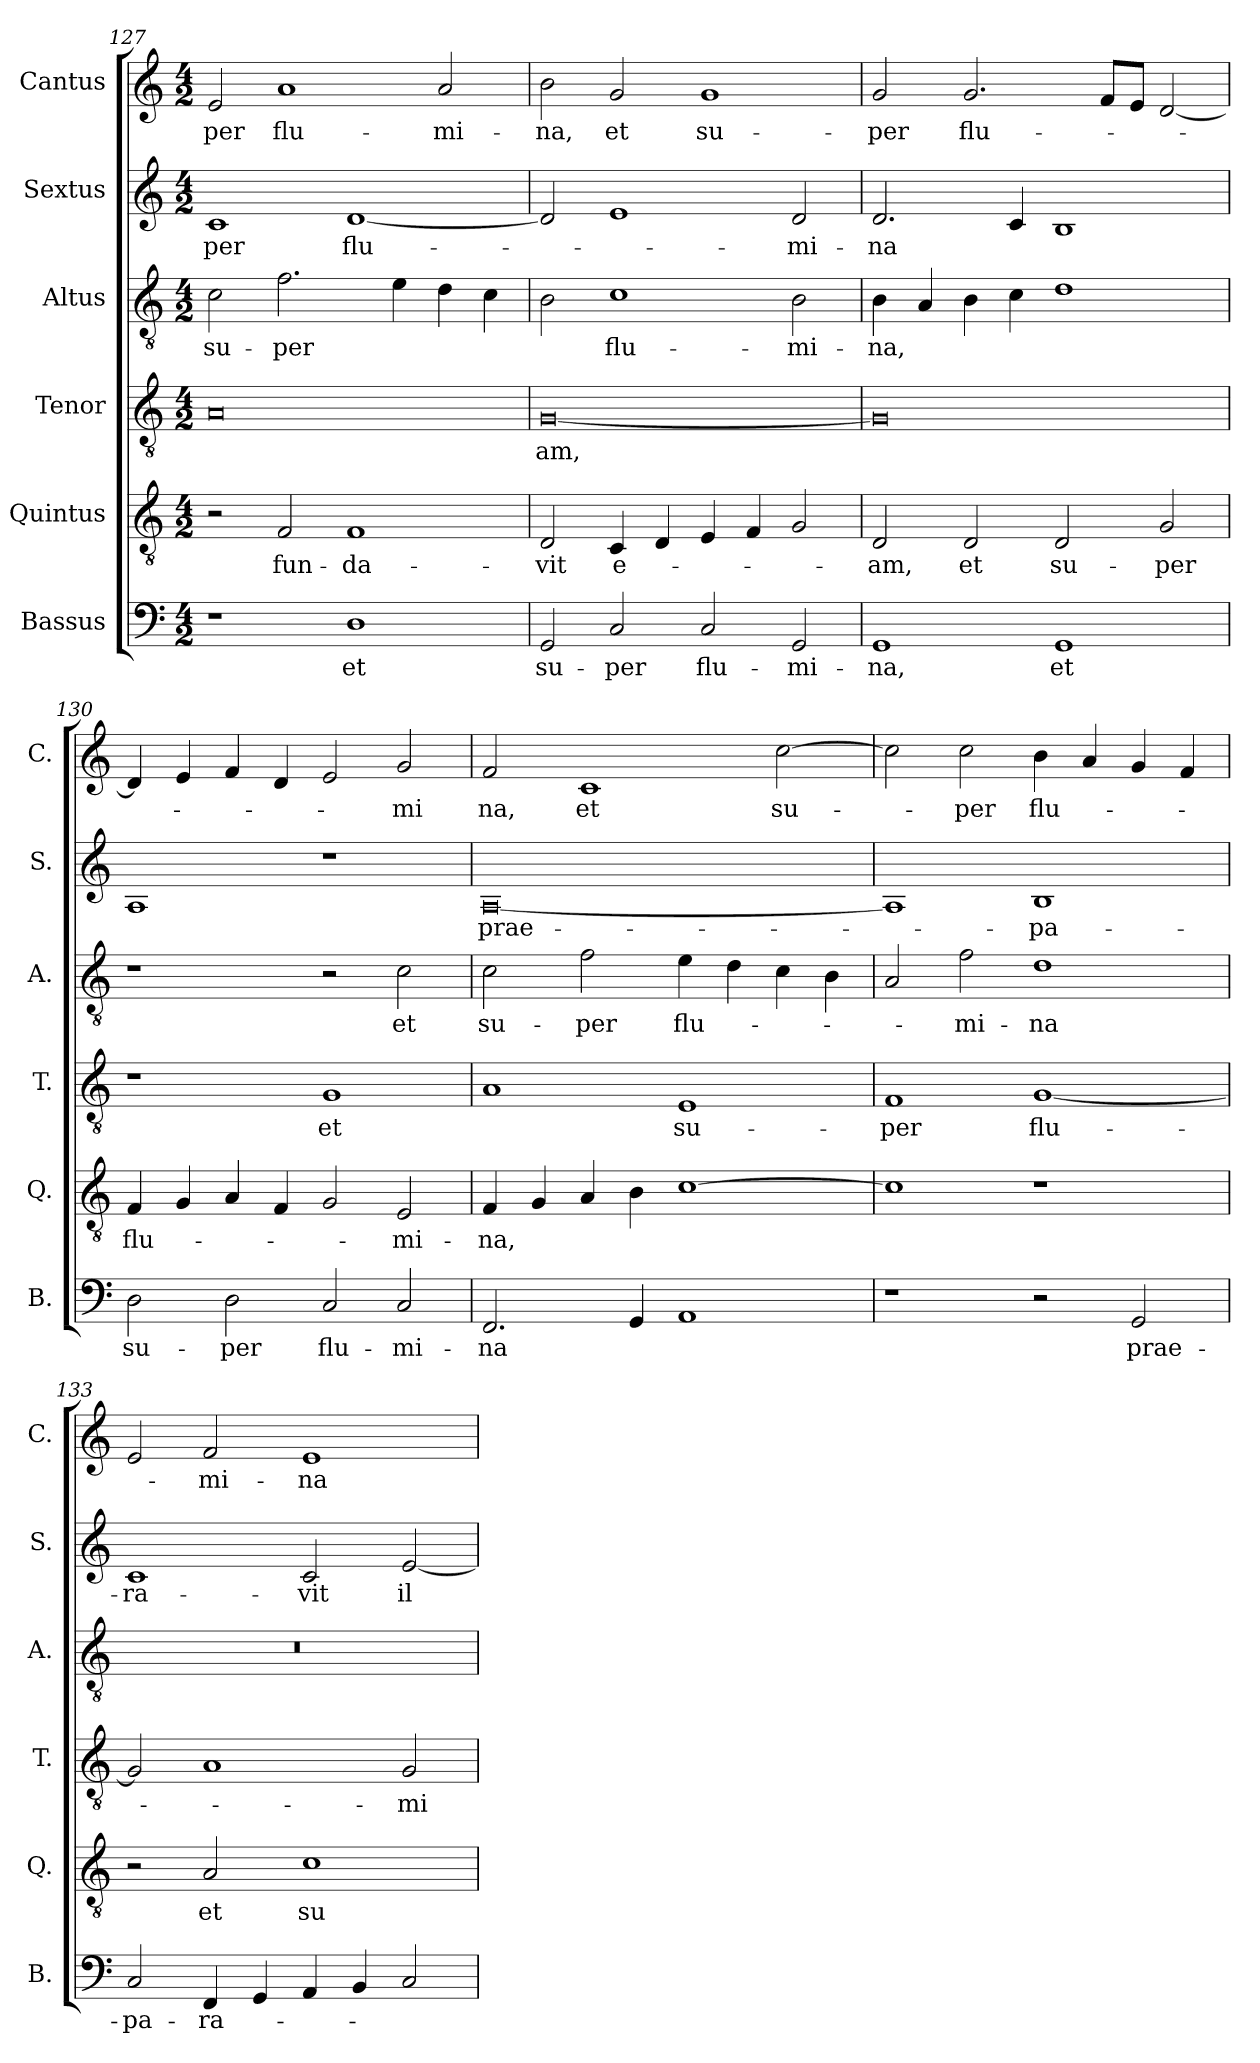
**kern	**text	**kern	**text	**kern	**text	**kern	**text	**kern	**text	**kern	**text
*part6	*part6	*part5	*part5	*part4	*part4	*part3	*part3	*part2	*part2	*part1	*part1
*staff6	*staff6	*staff5	*staff5	*staff4	*staff4	*staff3	*staff3	*staff2	*staff2	*staff1	*staff1
*I"Bassus	*	*I"Quintus	*	*I"Tenor	*	*I"Altus	*	*I"Sextus	*	*I"Cantus	*
*I'B.	*	*I'Q.	*	*I'T.	*	*I'A.	*	*I'S.	*	*I'C.	*
*clefF4	*	*clefGv2	*	*clefGv2	*	*clefGv2	*	*clefG2	*	*clefG2	*
*k[]	*	*k[]	*	*k[]	*	*k[]	*	*k[]	*	*k[]	*
*M4/2	*	*M4/2	*	*M4/2	*	*M4/2	*	*M4/2	*	*M4/2	*
=127	=127	=127	=127	=127	=127	=127	=127	=127	=127	=127	=127
1r	.	2r	.	0A	.	2c\	su-	1c	-per	2e/	-per
.	.	2F/	fun-	.	.	2.f\	-per	.	.	1a	flu-
1D	et	1F	-da-	.	.	.	.	[1d	flu-	.	.
.	.	.	.	.	.	4e\	.	.	.	.	.
.	.	.	.	.	.	4d\	.	.	.	2a/	-mi-
.	.	.	.	.	.	4c\	.	.	.	.	.
=128	=128	=128	=128	=128	=128	=128	=128	=128	=128	=128	=128
2GG/	su-	2D/	-vit	[0G	-am,	2B\	.	2d/]	.	2b\	-na,
2C/	-per	4C/	e-	.	.	1c	flu-	1e	.	2g/	et
.	.	4D/	.	.	.	.	.	.	.	.	.
2C/	flu-	4E/	.	.	.	.	.	.	.	1g	su-
.	.	4F/	.	.	.	.	.	.	.	.	.
2GG/	-mi-	2G/	.	.	.	2B\	-mi-	2d/	-mi-	.	.
!!LO:LB:g=z
=129	=129	=129	=129	=129	=129	=129	=129	=129	=129	=129	=129
1GG	-na,	2D/	-am,	0G]	.	4B\	-na,	2.d/	-na	2g/	-per
.	.	.	.	.	.	4A/	.	.	.	.	.
.	.	2D/	et	.	.	4B\	.	.	.	2.g/	flu-
.	.	.	.	.	.	4c\	.	4c/	.	.	.
1GG	et	2D/	su-	.	.	1d	.	1B	.	.	.
.	.	.	.	.	.	.	.	.	.	8f/L	.
.	.	.	.	.	.	.	.	.	.	8e/J	.
.	.	2G/	-per	.	.	.	.	.	.	[2d/	.
=130	=130	=130	=130	=130	=130	=130	=130	=130	=130	=130	=130
2D\	su-	4F/	flu-	1r	.	1r	.	1A	.	4d/]	.
.	.	4G/	.	.	.	.	.	.	.	4e/	.
2D\	-per	4A/	.	.	.	.	.	.	.	4f/	.
.	.	4F/	.	.	.	.	.	.	.	4d/	.
2C/	flu-	2G/	.	1G	et	2r	.	1r	.	2e/	.
2C/	-mi-	2E/	-mi-	.	.	2c\	et	.	.	2g/	-mi
=131	=131	=131	=131	=131	=131	=131	=131	=131	=131	=131	=131
2.FF/	-na	4F/	-na,	1A	.	2c\	su-	[0A	prae-	2f/	na,
.	.	4G/	.	.	.	.	.	.	.	.	.
.	.	4A/	.	.	.	2f\	-per	.	.	1c	et
4GG/	.	4B\	.	.	.	.	.	.	.	.	.
1AA	.	[1c	.	1E	su-	4e\	flu-	.	.	.	.
.	.	.	.	.	.	4d\	.	.	.	.	.
.	.	.	.	.	.	4c\	.	.	.	[2cc\	su-
.	.	.	.	.	.	4B\	.	.	.	.	.
=132	=132	=132	=132	=132	=132	=132	=132	=132	=132	=132	=132
1r	.	1c]	.	1F	-per	2A/	.	1A]	.	2cc\]	.
.	.	.	.	.	.	2f\	-mi-	.	.	2cc\	-per
2r	.	1r	.	[1G	flu-	1d	-na	1B	-pa-	4b\	flu-
.	.	.	.	.	.	.	.	.	.	4a/	.
2GG/	prae-	.	.	.	.	.	.	.	.	4g/	.
.	.	.	.	.	.	.	.	.	.	4f/	.
=133	=133	=133	=133	=133	=133	=133	=133	=133	=133	=133	=133
2C/	-pa-	2r	.	2G/]	.	0r	.	1c	-ra-	2e/	.
4FF/	-ra-	2A/	et	1A	.	.	.	.	.	2f/	-mi-
4GG/	.	.	.	.	.	.	.	.	.	.	.
4AA/	.	1c	su-	.	.	.	.	2c/	-vit	1e	-na
4BB/	.	.	.	.	.	.	.	.	.	.	.
2C/	.	.	.	2G/	-mi-	.	.	[2e/	il-	.	.
=	=	=	=	=	=	=	=	=	=	=	=
*-	*-	*-	*-	*-	*-	*-	*-	*-	*-	*-	*-
